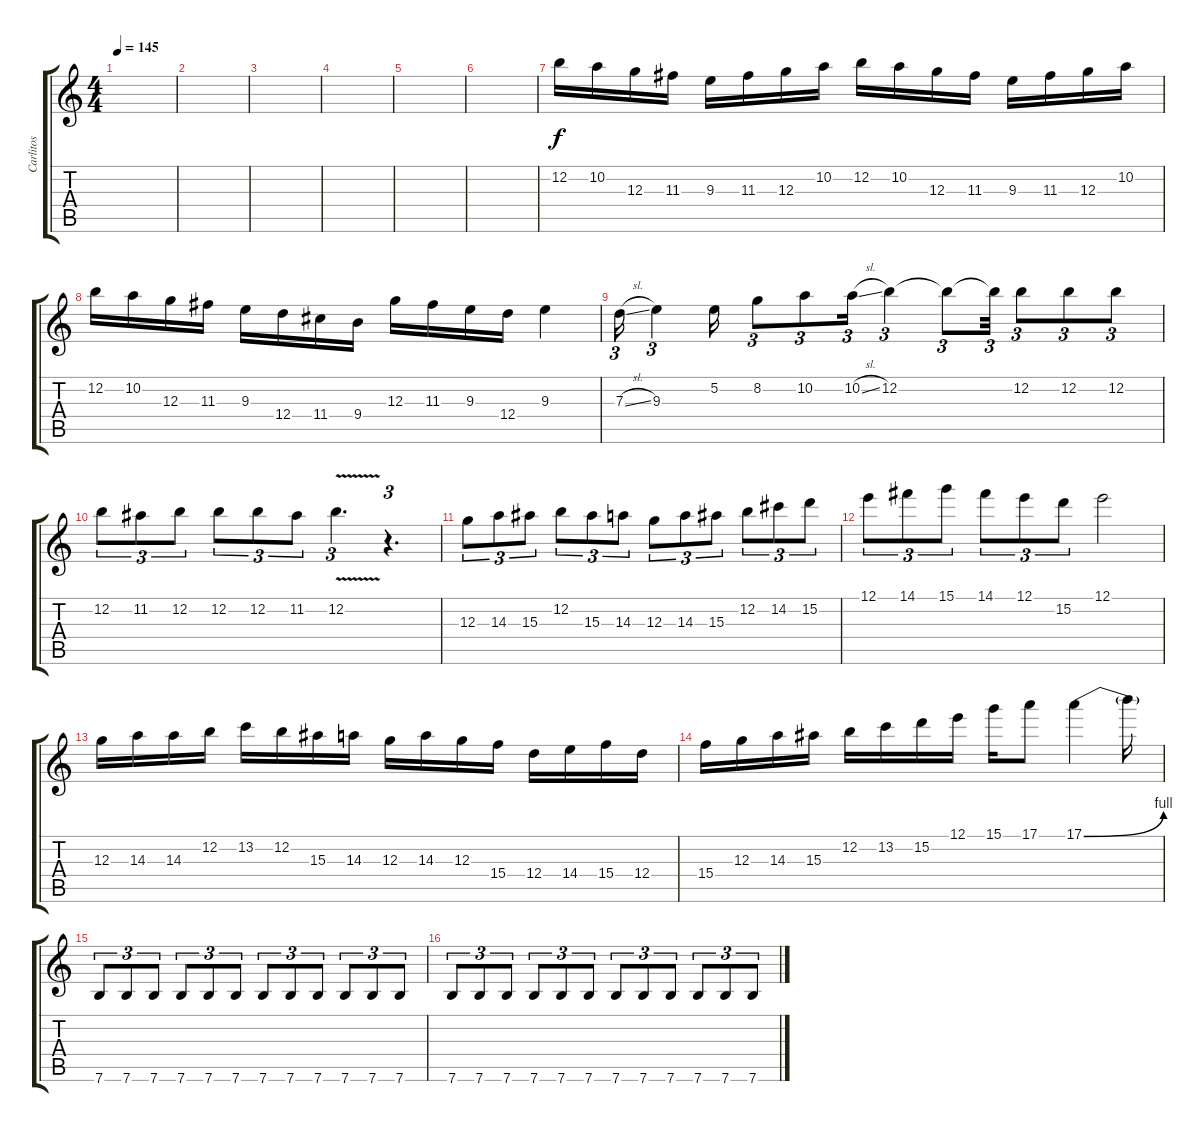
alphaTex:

\track ("Carlitos" "Carlitos") {instrument distortionguitar}
\staff {score tabs}
\tuning (E4 B3 G3 D3 A2 E2) {hide}
\ts (4 4)
\tempo 145
\clef g2
\ks c
|
|
|
|
|
|
12.2.16 10.2.16 12.3.16 11.3.16 9.3.16 11.3.16 12.3.16 10.2.16 12.2.16 10.2.16 12.3.16 11.3.16 9.3.16 11.3.16 12.3.16 10.2.16 |
12.2.16 10.2.16 12.3.16 11.3.16 9.3.16 12.4.16 11.4.16 9.4.16 12.3.16 11.3.16 9.3.16 12.4.16 9.3.4 |
7.3{sl}.16{tu (3 2)} 9.3.4{tu (3 2)} 5.2.16 8.2.8{tu (3 2)} 10.2.8{tu (3 2)} 10.2{sl}.16{tu (3 2)} 12.2.4{tu (3 2)} 12.2{t}.8{tu (3 2)} 12.2{t}.32{tu (3 2)} 12.2.8{tu (3 2)} 12.2.8{tu (3 2)} 12.2.8{tu (3 2)} |
12.2.8{tu (3 2)} 11.2.8{tu (3 2)} 12.2.8{tu (3 2)} 12.2.8{tu (3 2)} 12.2.8{tu (3 2)} 11.2.8{tu (3 2)} 12.2{v}.4{d tu (3 2)} r.4{d tu (3 2)} |
12.3.8{tu (3 2)} 14.3.8{tu (3 2)} 15.3.8{tu (3 2)} 12.2.8{tu (3 2)} 15.3.8{tu (3 2)} 14.3.8{tu (3 2)} 12.3.8{tu (3 2)} 14.3.8{tu (3 2)} 15.3.8{tu (3 2)} 12.2.8{tu (3 2)} 14.2.8{tu (3 2)} 15.2.8{tu (3 2)} |
12.1.8{tu (3 2)} 14.1.8{tu (3 2)} 15.1.8{tu (3 2)} 14.1.8{tu (3 2)} 12.1.8{tu (3 2)} 15.2.8{tu (3 2)} 12.1.2 |
12.3.16 14.3.16 14.3.16 12.2.16 13.2.16 12.2.16 15.3.16 14.3.16 12.3.16 14.3.16 12.3.16 15.4.16 12.4.16 14.4.16 15.4.16 12.4.16 |
15.4.16 12.3.16 14.3.16 15.3.16 12.2.16 13.2.16 15.2.16 12.1.16 15.1.16 17.1.8 17.1{be (bend 0 0 60 4)}.4 17.1{t}.16 |
7.6.8{tu (3 2) volume 12} 7.6.8{tu (3 2)} 7.6.8{tu (3 2)} 7.6.8{tu (3 2)} 7.6.8{tu (3 2)} 7.6.8{tu (3 2)} 7.6.8{tu (3 2)} 7.6.8{tu (3 2)} 7.6.8{tu (3 2)} 7.6.8{tu (3 2)} 7.6.8{tu (3 2)} 7.6.8{tu (3 2)} |
7.6.8{tu (3 2)} 7.6.8{tu (3 2)} 7.6.8{tu (3 2)} 7.6.8{tu (3 2)} 7.6.8{tu (3 2)} 7.6.8{tu (3 2)} 7.6.8{tu (3 2)} 7.6.8{tu (3 2)} 7.6.8{tu (3 2)} 7.6.8{tu (3 2)} 7.6.8{tu (3 2)} 7.6.8{tu (3 2)}
